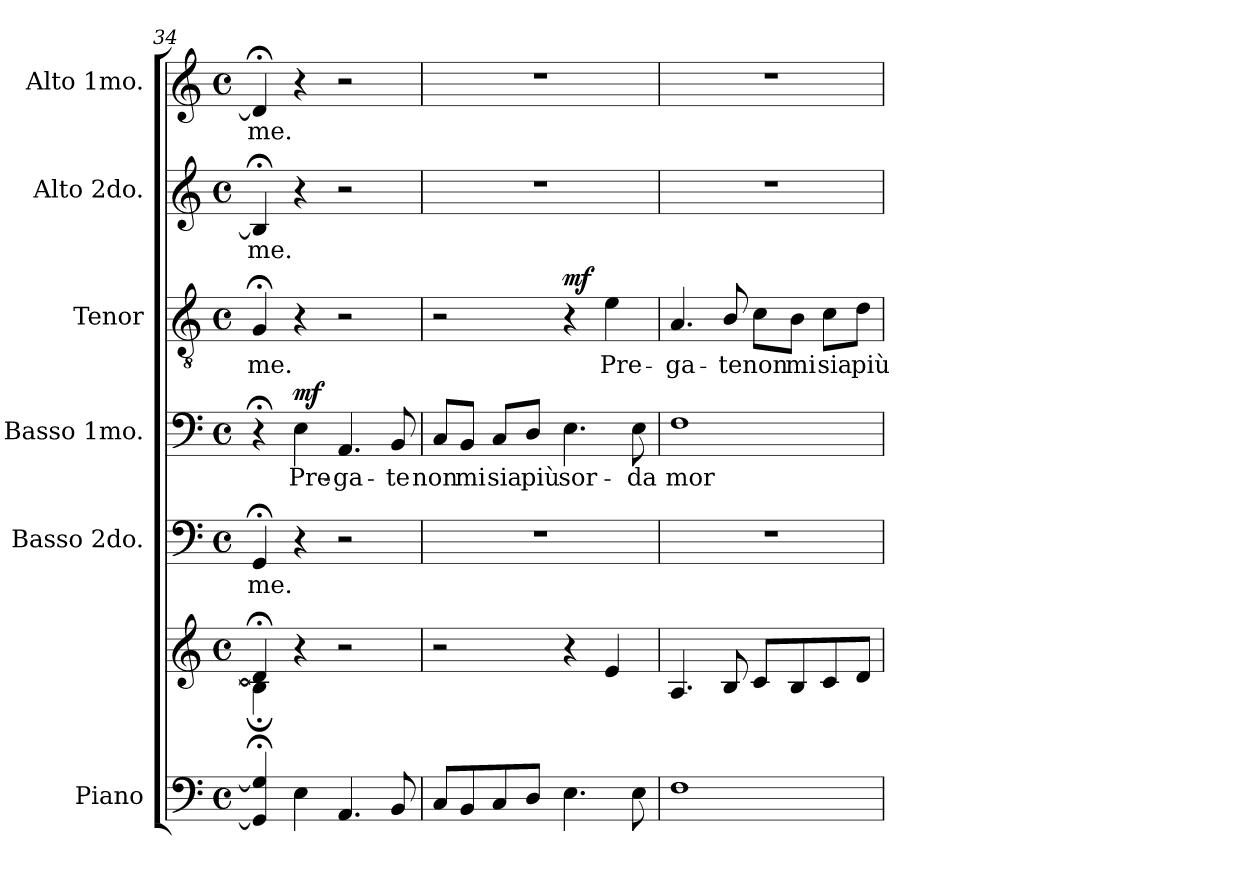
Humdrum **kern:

**kern	**kern	**kern	**text	**kern	**text	**dynam	**kern	**text	**dynam	**kern	**text	**kern	**text
*part6	*part6	*part5	*part5	*part4	*part4	*part4	*part3	*part3	*part3	*part2	*part2	*part1	*part1
*staff7	*staff6	*staff5	*staff5	*staff4	*staff4	*staff4	*staff3	*staff3	*staff3	*staff2	*staff2	*staff1	*staff1
*I"Piano	*	*I"Basso 2do.	*	*I"Basso 1mo.	*	*	*I"Tenor	*	*	*I"Alto 2do.	*	*I"Alto 1mo.	*
*I'Pno.	*	*I'B.	*	*I'B.	*	*	*I'T.	*	*	*I'A.	*	*I'A.	*
*clefF4	*clefG2	*clefF4	*	*clefF4	*	*	*clefGv2	*	*	*clefG2	*	*clefG2	*
*	*	*	*	*	*	*	*ITrd7c12	*	*	*	*	*	*
*k[]	*k[]	*k[]	*	*k[]	*	*	*k[]	*	*	*k[]	*	*k[]	*
*C:	*C:	*C:	*	*C:	*	*	*C:	*	*	*C:	*	*C:	*
*M4/4	*M4/4	*M4/4	*	*M4/4	*	*	*M4/4	*	*	*M4/4	*	*M4/4	*
*met(c)	*met(c)	*met(c)	*	*met(c)	*	*	*met(c)	*	*	*met(c)	*	*met(c)	*
=34	=34	=34	=34	=34	=34	=34	=34	=34	=34	=34	=34	=34	=34
*	*^	*	*	*	*	*	*	*	*	*	*	*	*
!	!	!	!	!LO:LY:b:color=#000000	!	!	!	!	!	!	!	!	!	!
!	!	!	!	!	!	!	!	!	!LO:LY:b:color=#000000	!	!	!	!	!
!	!	!	!	!	!	!	!	!	!	!	!	!LO:LY:b:color=#000000	!	!
!	!	!	!	!	!	!	!	!	!	!	!	!	!	!LO:LY:b:color=#000000
4GGi/]; 4Gi];	4d;i/]	4B;i\]	4GG;i/	-me.	4r;	.	.	4GG;i/	-me.	.	4B;i/]	-me.	4d;i/]	-me.
!	!	!	!	!	!	!LO:LY:b:color=#000000	!	!	!	!	!	!	!	!
4Ei\	4r	4ryy	4r	.	4Ei\	Pre-	mf	4r	.	.	4r	.	4r	.
!	!	!	!	!	!	!LO:LY:b:color=#000000	!	!	!	!	!	!	!	!
4.AAi/	2r	2ryy	2r	.	4.AAi/	-ga-	.	2r	.	.	2r	.	2r	.
!	!	!	!	!	!	!LO:LY:b:color=#000000	!	!	!	!	!	!	!	!
8BBi/	.	.	.	.	8BBi/	-te	.	.	.	.	.	.	.	.
*	*v	*v	*	*	*	*	*	*	*	*	*	*	*	*
=35	=35	=35	=35	=35	=35	=35	=35	=35	=35	=35	=35	=35	=35
!	!	!	!	!	!LO:LY:b:color=#000000	!	!	!	!	!	!	!	!
8Ci/L	2r	1r	.	8Ci/L	non	.	2r	.	.	1r	.	1r	.
!	!	!	!	!	!LO:LY:b:color=#000000	!	!	!	!	!	!	!	!
8BBi/	.	.	.	8BBi/J	mi	.	.	.	.	.	.	.	.
!	!	!	!	!	!LO:LY:b:color=#000000	!	!	!	!	!	!	!	!
8Ci/	.	.	.	8Ci/L	sia	.	.	.	.	.	.	.	.
!	!	!	!	!	!LO:LY:b:color=#000000	!	!	!	!	!	!	!	!
8Di/J	.	.	.	8Di/J	più	.	.	.	.	.	.	.	.
!	!	!	!	!	!LO:LY:b:color=#000000	!	!	!	!	!	!	!	!
4.Ei\	4r	.	.	4.Ei\	sor-	.	4r	.	mf	.	.	.	.
!	!	!	!	!	!	!	!	!LO:LY:b:color=#000000	!	!	!	!	!
.	4ei/	.	.	.	.	.	4Ei\	Pre-	.	.	.	.	.
!	!	!	!	!	!LO:LY:b:color=#000000	!	!	!	!	!	!	!	!
8Ei\	.	.	.	8Ei\	-da	.	.	.	.	.	.	.	.
=36	=36	=36	=36	=36	=36	=36	=36	=36	=36	=36	=36	=36	=36
!	!	!	!	!	!LO:LY:b:color=#000000	!	!	!	!	!	!	!	!
!	!	!	!	!	!	!	!	!LO:LY:b:color=#000000	!	!	!	!	!
1Fi	4.Ai/	1r	.	1Fi	mor-	.	4.AAi/	-ga-	.	1r	.	1r	.
!	!	!	!	!	!	!	!	!LO:LY:b:color=#000000	!	!	!	!	!
.	8Bi/	.	.	.	.	.	8BBi/	-te	.	.	.	.	.
!	!	!	!	!	!	!	!	!LO:LY:b:color=#000000	!	!	!	!	!
.	8ci/L	.	.	.	.	.	8Ci\L	non	.	.	.	.	.
!	!	!	!	!	!	!	!	!LO:LY:b:color=#000000	!	!	!	!	!
.	8Bi/	.	.	.	.	.	8BBi\J	mi	.	.	.	.	.
!	!	!	!	!	!	!	!	!LO:LY:b:color=#000000	!	!	!	!	!
.	8ci/	.	.	.	.	.	8Ci\L	sia	.	.	.	.	.
!	!	!	!	!	!	!	!	!LO:LY:b:color=#000000	!	!	!	!	!
.	8di/J	.	.	.	.	.	8Di\J	più	.	.	.	.	.
=	=	=	=	=	=	=	=	=	=	=	=	=	=
*-	*-	*-	*-	*-	*-	*-	*-	*-	*-	*-	*-	*-	*-
